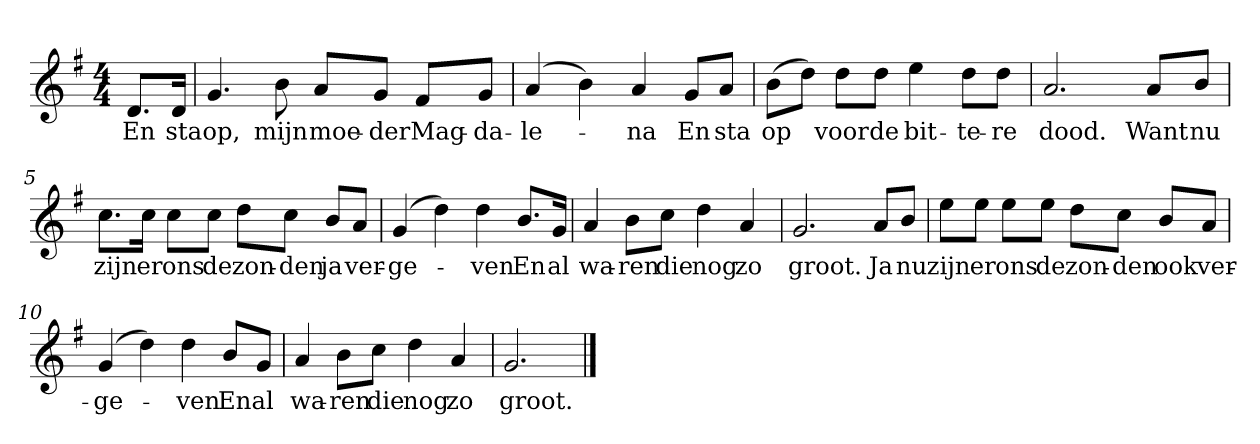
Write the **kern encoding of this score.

**kern	**text
*part1	*part1
*staff1	*staff1
*clefG2	*
*k[f#]	*
*G:	*
*M4/4	*
*MM120	*
=	=
8.d/L	En
16d/Jk	sta
=1	=1
4.g	op,
8b	mijn
8a/L	moe-
8g/J	-der
8f#/L	Mag-
8g/J	-da-
=2	=2
(4a	-le-
4b)	.
4a	-na
8g/L	En
8a/J	sta
=3	=3
(8b\L	op
8dd\J)	.
8dd\L	voor
8dd\J	de
4ee	bit-
8dd\L	-te-
8dd\J	-re
=4	=4
2.a	dood.
8a/L	Want
8b/J	nu
=5	=5
8.cc\L	zijn
16cc\Jk	er
8cc\L	ons
8cc\J	de
8dd\L	zon-
8cc\J	-den
8b/L	ja
8a/J	ver-
=6	=6
(4g	-ge-
4dd)	.
4dd	-ven
8.b/L	En
16g/Jk	al
=7	=7
4a	wa-
8b\L	-ren
8cc\J	die
4dd	nog
4a	zo
=8	=8
2.g	groot.
8a/L	Ja
8b/J	nu
=9	=9
8ee\L	zijn
8ee\J	er
8ee\L	ons
8ee\J	de
8dd\L	zon-
8cc\J	-den
8b/L	ook
8a/J	ver-
=10	=10
(4g	-ge-
4dd)	.
4dd	-ven
8b/L	En
8g/J	al
=11	=11
4a	wa-
8b\L	-ren
8cc\J	die
4dd	nog
4a	zo
=12	=12
2.g	groot.
==	==
*-	*-
